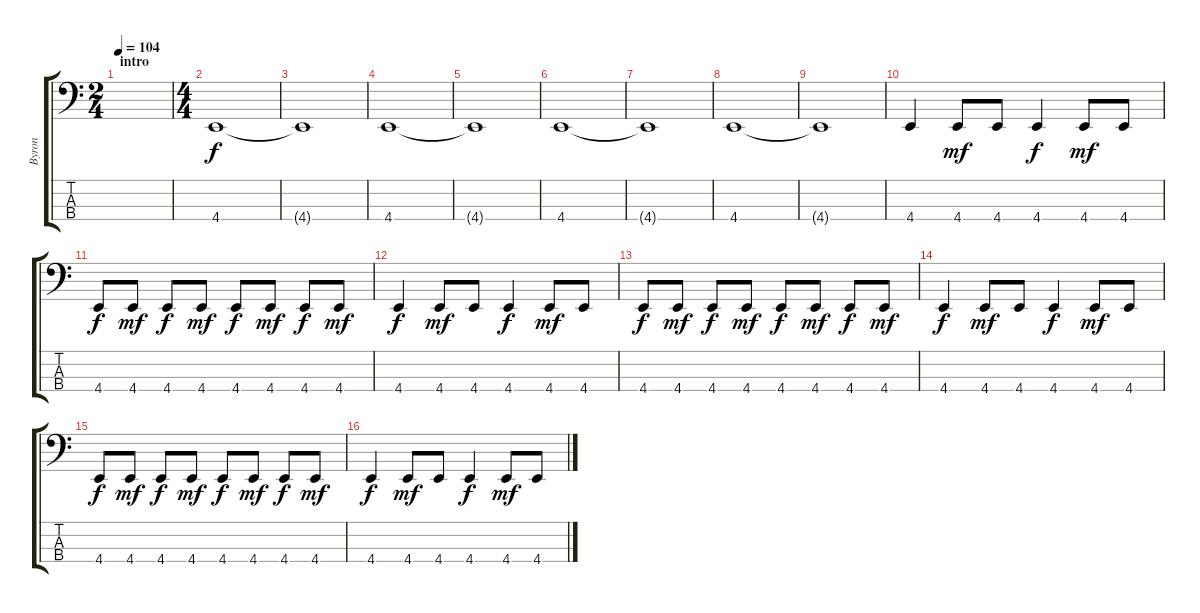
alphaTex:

\track ("Byron" "Byron") {instrument electricbasspick}
\staff {score tabs}
\tuning (F2 C2 G1 C1) {hide}
\ts (2 4)
\section ("" "intro")
\tempo 104
\tempo 110
\tempo 104
\clef f4
\ks c
|
\ts (4 4)
4.4.1 |
4.4{t}.1 |
4.4.1 |
4.4{t}.1 |
4.4.1 |
4.4{t}.1 |
4.4.1 |
4.4{t}.1 |
4.4.4 4.4.8{dy mf} 4.4.8 4.4.4{dy f} 4.4.8{dy mf} 4.4.8 |
4.4.8{dy f} 4.4.8{dy mf} 4.4.8{dy f} 4.4.8{dy mf} 4.4.8{dy f} 4.4.8{dy mf} 4.4.8{dy f} 4.4.8{dy mf} |
4.4.4{dy f} 4.4.8{dy mf} 4.4.8 4.4.4{dy f} 4.4.8{dy mf} 4.4.8 |
4.4.8{dy f} 4.4.8{dy mf} 4.4.8{dy f} 4.4.8{dy mf} 4.4.8{dy f} 4.4.8{dy mf} 4.4.8{dy f} 4.4.8{dy mf} |
4.4.4{dy f} 4.4.8{dy mf} 4.4.8 4.4.4{dy f} 4.4.8{dy mf} 4.4.8 |
4.4.8{dy f} 4.4.8{dy mf} 4.4.8{dy f} 4.4.8{dy mf} 4.4.8{dy f} 4.4.8{dy mf} 4.4.8{dy f} 4.4.8{dy mf} |
4.4.4{dy f} 4.4.8{dy mf} 4.4.8 4.4.4{dy f} 4.4.8{dy mf} 4.4.8
